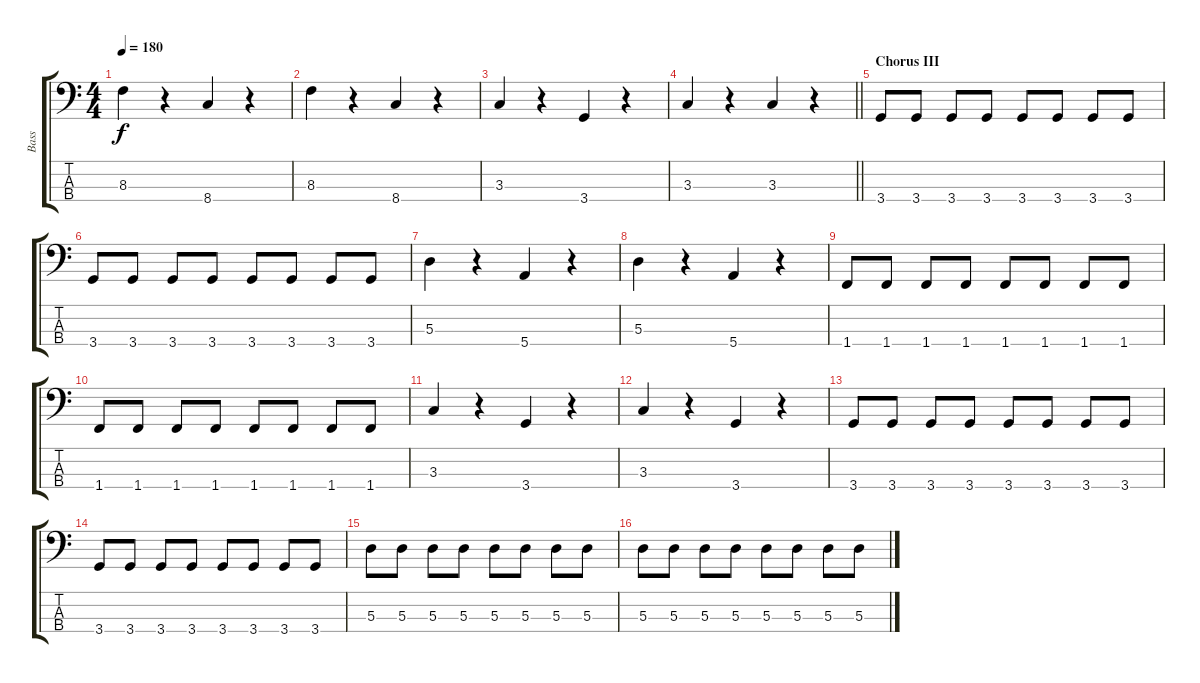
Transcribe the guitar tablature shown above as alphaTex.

\track ("Bass" "Bass") {instrument electricbasspick}
\staff {score tabs}
\tuning (G2 D2 A1 E1) {hide}
\ts (4 4)
\tempo 180
\clef f4
\ks c
8.3.4{dy f} r.4 8.4.4 r.4 |
8.3.4 r.4 8.4.4 r.4 |
3.3.4 r.4 3.4.4 r.4 |
\barLineRight lightlight
3.3.4 r.4 3.3.4 r.4 |
\section ("" "Chorus III")
3.4.8 3.4.8 3.4.8 3.4.8 3.4.8 3.4.8 3.4.8 3.4.8 |
3.4.8 3.4.8 3.4.8 3.4.8 3.4.8 3.4.8 3.4.8 3.4.8 |
5.3.4 r.4 5.4.4 r.4 |
5.3.4 r.4 5.4.4 r.4 |
1.4.8 1.4.8 1.4.8 1.4.8 1.4.8 1.4.8 1.4.8 1.4.8 |
1.4.8 1.4.8 1.4.8 1.4.8 1.4.8 1.4.8 1.4.8 1.4.8 |
3.3.4 r.4 3.4.4 r.4 |
3.3.4 r.4 3.4.4 r.4 |
3.4.8 3.4.8 3.4.8 3.4.8 3.4.8 3.4.8 3.4.8 3.4.8 |
3.4.8 3.4.8 3.4.8 3.4.8 3.4.8 3.4.8 3.4.8 3.4.8 |
5.3.8 5.3.8 5.3.8 5.3.8 5.3.8 5.3.8 5.3.8 5.3.8 |
5.3.8 5.3.8 5.3.8 5.3.8 5.3.8 5.3.8 5.3.8 5.3.8
